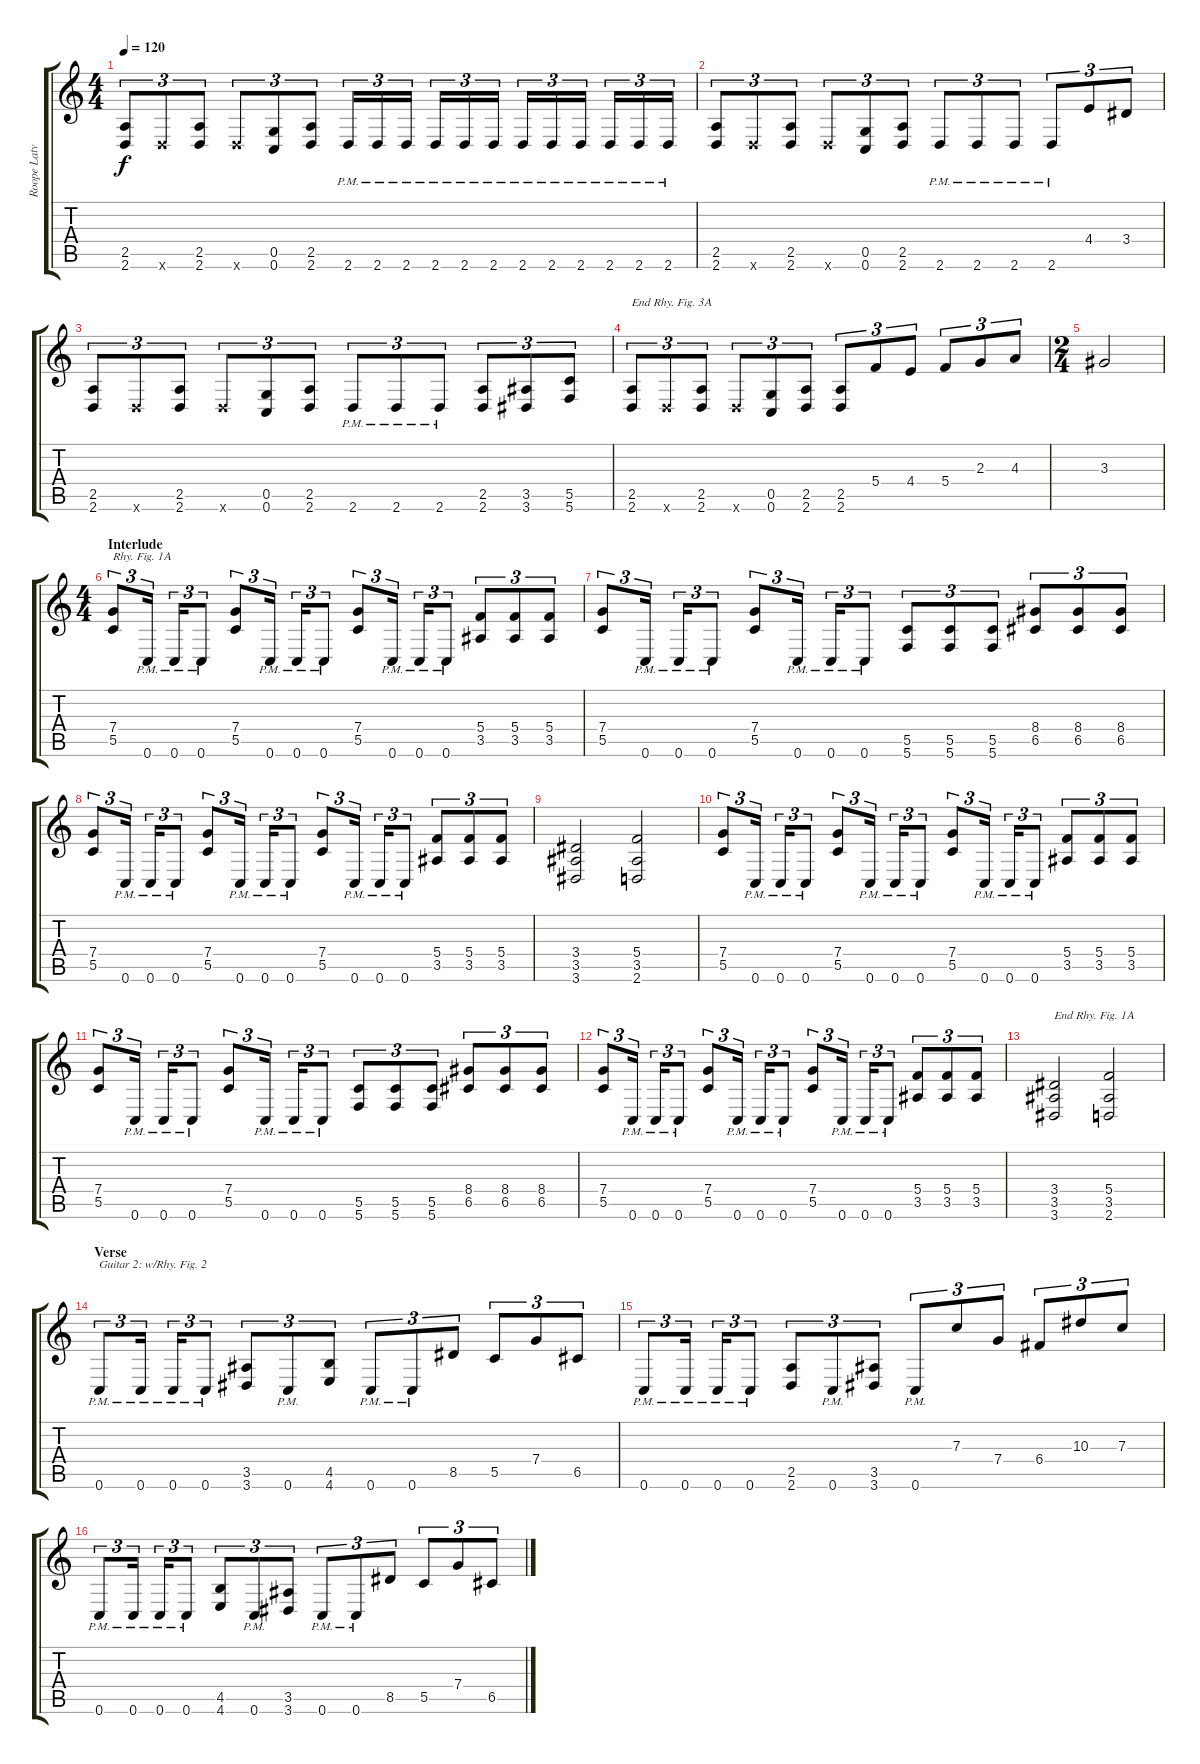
\track ("Roope Latvala [Guitar 2]" "Roope Latv") {instrument distortionguitar}
\staff {score tabs}
\tuning (D4 A3 F3 C3 G2 C2) {hide}
\ts (4 4)
\tempo 120
\clef g2
\ks c
(2.5 2.6).8{tu (3 2) dy f} 2.6{x}.8{tu (3 2)} (2.5 2.6).8{tu (3 2)} 2.6{x}.8{tu (3 2)} (0.5 0.6).8{tu (3 2)} (2.5 2.6).8{tu (3 2)} 2.6{pm}.16{tu (3 2)} 2.6{pm}.16{tu (3 2)} 2.6{pm}.16{tu (3 2)} 2.6{pm}.16{tu (3 2)} 2.6{pm}.16{tu (3 2)} 2.6{pm}.16{tu (3 2)} 2.6{pm}.16{tu (3 2)} 2.6{pm}.16{tu (3 2)} 2.6{pm}.16{tu (3 2)} 2.6{pm}.16{tu (3 2)} 2.6{pm}.16{tu (3 2)} 2.6{pm}.16{tu (3 2)} |
(2.5 2.6).8{tu (3 2)} 2.6{x}.8{tu (3 2)} (2.5 2.6).8{tu (3 2)} 2.6{x}.8{tu (3 2)} (0.5 0.6).8{tu (3 2)} (2.5 2.6).8{tu (3 2)} 2.6{pm}.8{tu (3 2)} 2.6{pm}.8{tu (3 2)} 2.6{pm}.8{tu (3 2)} 2.6{pm}.8{tu (3 2)} 4.4.8{tu (3 2)} 3.4.8{tu (3 2)} |
(2.5 2.6).8{tu (3 2)} 2.6{x}.8{tu (3 2)} (2.5 2.6).8{tu (3 2)} 2.6{x}.8{tu (3 2)} (0.5 0.6).8{tu (3 2)} (2.5 2.6).8{tu (3 2)} 2.6{pm}.8{tu (3 2)} 2.6{pm}.8{tu (3 2)} 2.6{pm}.8{tu (3 2)} (2.5 2.6).8{tu (3 2)} (3.5 3.6).8{tu (3 2)} (5.5 5.6).8{tu (3 2)} |
(2.5 2.6).8{tu (3 2) txt "End Rhy. Fig. 3A"} 2.6{x}.8{tu (3 2)} (2.5 2.6).8{tu (3 2)} 2.6{x}.8{tu (3 2)} (0.5 0.6).8{tu (3 2)} (2.5 2.6).8{tu (3 2)} (2.5 2.6).8{tu (3 2)} 5.4.8{tu (3 2)} 4.4.8{tu (3 2)} 5.4.8{tu (3 2)} 2.3.8{tu (3 2)} 4.3.8{tu (3 2)} |
\ts (2 4)
3.3.2 |
\ts (4 4)
\section ("" "Interlude")
(7.4 5.5).8{tu (3 2) txt "Rhy. Fig. 1A"} 0.6{pm}.16{tu (3 2)} 0.6{pm}.16{tu (3 2)} 0.6{pm}.8{tu (3 2)} (7.4 5.5).8{tu (3 2)} 0.6{pm}.16{tu (3 2)} 0.6{pm}.16{tu (3 2)} 0.6{pm}.8{tu (3 2)} (7.4 5.5).8{tu (3 2)} 0.6{pm}.16{tu (3 2)} 0.6{pm}.16{tu (3 2)} 0.6{pm}.8{tu (3 2)} (5.4 3.5).8{tu (3 2)} (5.4 3.5).8{tu (3 2)} (5.4 3.5).8{tu (3 2)} |
(7.4 5.5).8{tu (3 2)} 0.6{pm}.16{tu (3 2)} 0.6{pm}.16{tu (3 2)} 0.6{pm}.8{tu (3 2)} (7.4 5.5).8{tu (3 2)} 0.6{pm}.16{tu (3 2)} 0.6{pm}.16{tu (3 2)} 0.6{pm}.8{tu (3 2)} (5.5 5.6).8{tu (3 2)} (5.5 5.6).8{tu (3 2)} (5.5 5.6).8{tu (3 2)} (8.4 6.5).8{tu (3 2)} (8.4 6.5).8{tu (3 2)} (8.4 6.5).8{tu (3 2)} |
(7.4 5.5).8{tu (3 2)} 0.6{pm}.16{tu (3 2)} 0.6{pm}.16{tu (3 2)} 0.6{pm}.8{tu (3 2)} (7.4 5.5).8{tu (3 2)} 0.6{pm}.16{tu (3 2)} 0.6{pm}.16{tu (3 2)} 0.6{pm}.8{tu (3 2)} (7.4 5.5).8{tu (3 2)} 0.6{pm}.16{tu (3 2)} 0.6{pm}.16{tu (3 2)} 0.6{pm}.8{tu (3 2)} (5.4 3.5).8{tu (3 2)} (5.4 3.5).8{tu (3 2)} (5.4 3.5).8{tu (3 2)} |
(3.4 3.5 3.6).2 (5.4 3.5 2.6).2 |
(7.4 5.5).8{tu (3 2)} 0.6{pm}.16{tu (3 2)} 0.6{pm}.16{tu (3 2)} 0.6{pm}.8{tu (3 2)} (7.4 5.5).8{tu (3 2)} 0.6{pm}.16{tu (3 2)} 0.6{pm}.16{tu (3 2)} 0.6{pm}.8{tu (3 2)} (7.4 5.5).8{tu (3 2)} 0.6{pm}.16{tu (3 2)} 0.6{pm}.16{tu (3 2)} 0.6{pm}.8{tu (3 2)} (5.4 3.5).8{tu (3 2)} (5.4 3.5).8{tu (3 2)} (5.4 3.5).8{tu (3 2)} |
(7.4 5.5).8{tu (3 2)} 0.6{pm}.16{tu (3 2)} 0.6{pm}.16{tu (3 2)} 0.6{pm}.8{tu (3 2)} (7.4 5.5).8{tu (3 2)} 0.6{pm}.16{tu (3 2)} 0.6{pm}.16{tu (3 2)} 0.6{pm}.8{tu (3 2)} (5.5 5.6).8{tu (3 2)} (5.5 5.6).8{tu (3 2)} (5.5 5.6).8{tu (3 2)} (8.4 6.5).8{tu (3 2)} (8.4 6.5).8{tu (3 2)} (8.4 6.5).8{tu (3 2)} |
(7.4 5.5).8{tu (3 2)} 0.6{pm}.16{tu (3 2)} 0.6{pm}.16{tu (3 2)} 0.6{pm}.8{tu (3 2)} (7.4 5.5).8{tu (3 2)} 0.6{pm}.16{tu (3 2)} 0.6{pm}.16{tu (3 2)} 0.6{pm}.8{tu (3 2)} (7.4 5.5).8{tu (3 2)} 0.6{pm}.16{tu (3 2)} 0.6{pm}.16{tu (3 2)} 0.6{pm}.8{tu (3 2)} (5.4 3.5).8{tu (3 2)} (5.4 3.5).8{tu (3 2)} (5.4 3.5).8{tu (3 2)} |
(3.4 3.5 3.6).2{txt "End Rhy. Fig. 1A"} (5.4 3.5 2.6).2 |
\section ("" "Verse")
0.6{pm}.8{tu (3 2) txt "Guitar 2: w/Rhy. Fig. 2"} 0.6{pm}.16{tu (3 2)} 0.6{pm}.16{tu (3 2)} 0.6{pm}.8{tu (3 2)} (3.5 3.6).8{tu (3 2)} 0.6{pm}.8{tu (3 2)} (4.5 4.6).8{tu (3 2)} 0.6{pm}.8{tu (3 2)} 0.6{pm}.8{tu (3 2)} 8.5.8{tu (3 2)} 5.5.8{tu (3 2)} 7.4.8{tu (3 2)} 6.5.8{tu (3 2)} |
0.6{pm}.8{tu (3 2)} 0.6{pm}.16{tu (3 2)} 0.6{pm}.16{tu (3 2)} 0.6{pm}.8{tu (3 2)} (2.5 2.6).8{tu (3 2)} 0.6{pm}.8{tu (3 2)} (3.5 3.6).8{tu (3 2)} 0.6{pm}.8{tu (3 2)} 7.3.8{tu (3 2)} 7.4.8{tu (3 2)} 6.4.8{tu (3 2)} 10.3.8{tu (3 2)} 7.3.8{tu (3 2)} |
0.6{pm}.8{tu (3 2)} 0.6{pm}.16{tu (3 2)} 0.6{pm}.16{tu (3 2)} 0.6{pm}.8{tu (3 2)} (4.5 4.6).8{tu (3 2)} 0.6{pm}.8{tu (3 2)} (3.5 3.6).8{tu (3 2)} 0.6{pm}.8{tu (3 2)} 0.6{pm}.8{tu (3 2)} 8.5.8{tu (3 2)} 5.5.8{tu (3 2)} 7.4.8{tu (3 2)} 6.5.8{tu (3 2)}
